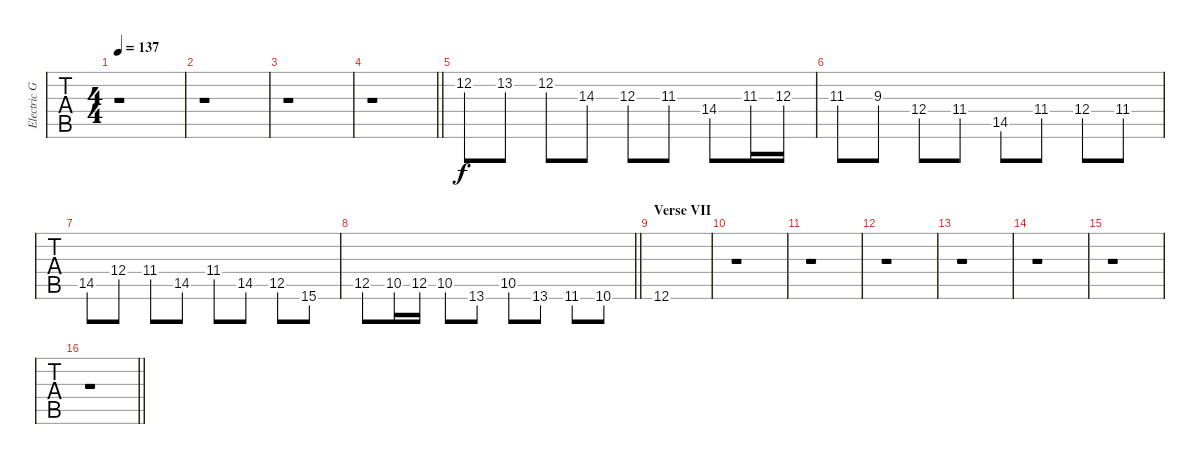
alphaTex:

\track ("Electric Guitar" "Electric G") {instrument overdrivenguitar}
\staff {tabs}
\tuning (Eb4 Bb3 Gb3 Db3 Ab2 Eb2) {hide}
\ts (4 4)
\tempo 137
\clef g2
\ks ebminor
r.1{dy f} |
r.1 |
r.1 |
\barLineRight lightlight
r.1 |
12.2.8{volume 15 instrument acousticguitarsteel} 13.2.8 12.2.8 14.3.8 12.3.8 11.3.8 14.4.8 11.3.16 12.3.16 |
11.3.8 9.3.8 12.4.8 11.4.8 14.5.8 11.4.8 12.4.8 11.4.8 |
14.5.8 12.4.8 11.4.8 14.5.8 11.4.8 14.5.8 12.5.8 15.6.8 |
\barLineRight lightlight
12.5.8 10.5.16 12.5.16 10.5.8 13.6.8 10.5.8 13.6.8 11.6.8 10.6.8 |
\section ("" "Verse VII")
12.6.1 |
r.1 |
r.1 |
r.1 |
r.1 |
r.1 |
r.1 |
\barLineRight lightlight
r.1
